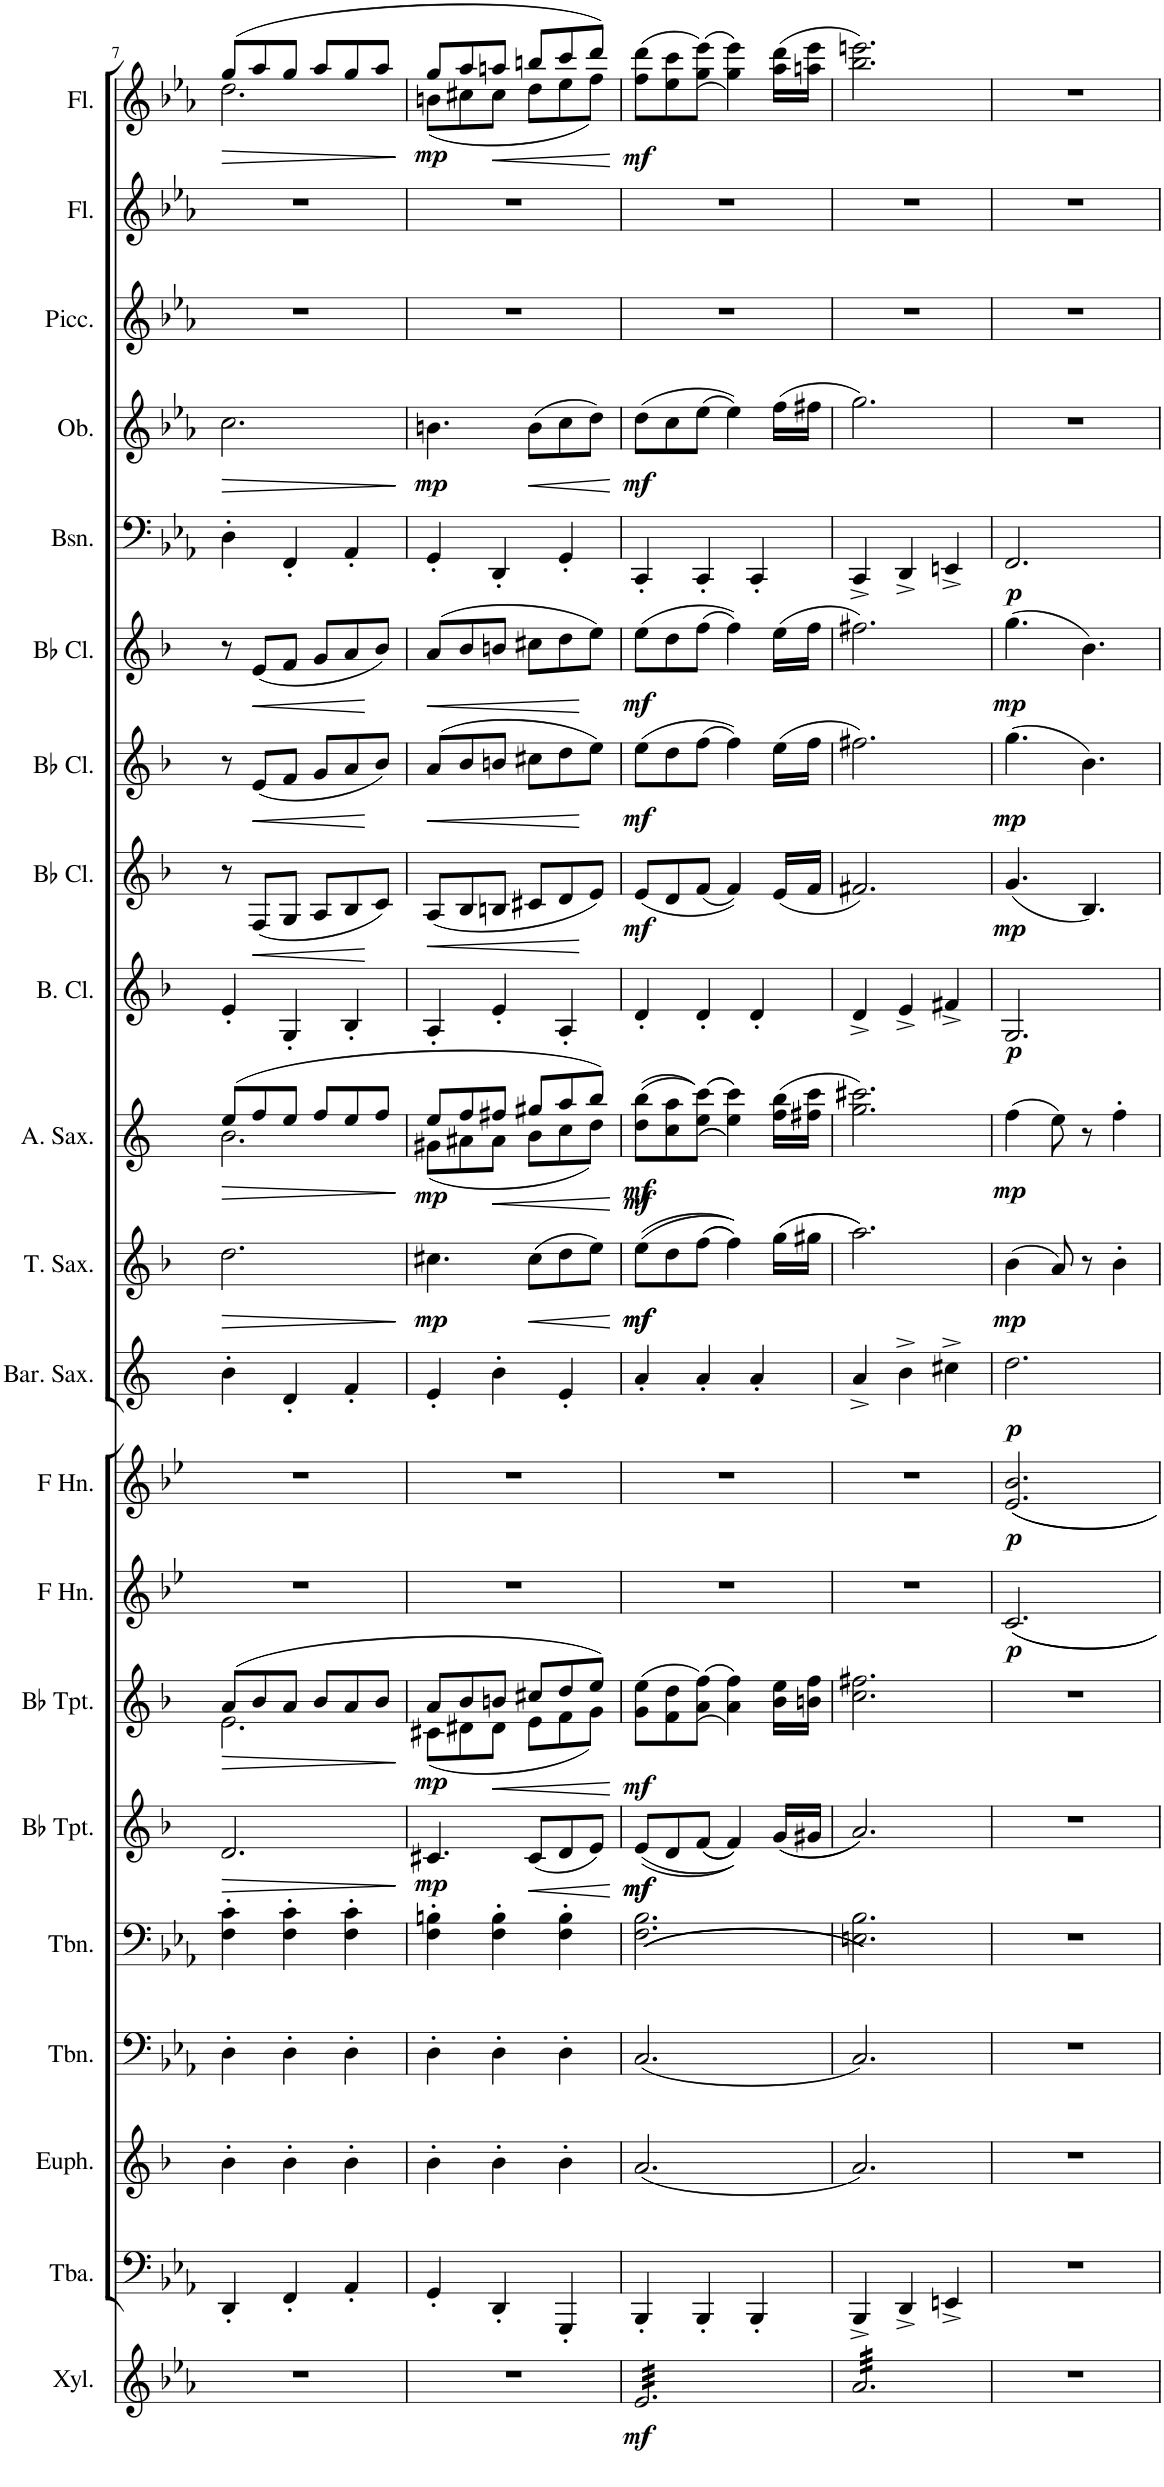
**kern	**dynam	**kern	**kern	**kern	**kern	**kern	**dynam	**kern	**dynam	**kern	**dynam	**kern	**dynam	**kern	**dynam	**kern	**dynam	**kern	**dynam	**kern	**dynam	**kern	**dynam	**kern	**dynam	**kern	**dynam	**kern	**dynam	**kern	**dynam	**kern	**kern	**kern	**dynam
*part21	*part21	*part20	*part19	*part18	*part17	*part16	*part16	*part15	*part15	*part14	*part14	*part13	*part13	*part12	*part12	*part11	*part11	*part10	*part10	*part9	*part9	*part8	*part8	*part7	*part7	*part6	*part6	*part5	*part5	*part4	*part4	*part3	*part2	*part1	*part1
*staff21	*staff21	*staff20	*staff19	*staff18	*staff17	*staff16	*staff16	*staff15	*staff15	*staff14	*staff14	*staff13	*staff13	*staff12	*staff12	*staff11	*staff11	*staff10	*staff10	*staff9	*staff9	*staff8	*staff8	*staff7	*staff7	*staff6	*staff6	*staff5	*staff5	*staff4	*staff4	*staff3	*staff2	*staff1	*staff1
*I"Xylophone	*	*I"Tuba	*I"Eufonio	*I"Trombon 3	*I"Trombon 1-2	*I"Trompeta Bb 3	*	*I"Trompeta Bb 1-2	*	*I"Corno Fa 3	*	*I"Corno Fa 1-2	*	*I"Saxofon Baritono	*	*I"Saxofon Tenor	*	*I"Saxofon alto	*	*I"Clarinete bajo	*	*I"Clarinete Bb 3	*	*I"Clarinete Bb 2	*	*I"Clarinete Bb 1	*	*I"Fagot	*	*I"Oboe	*	*I"Piccolo	*I"Flauta 3	*I"Flauta 1-2	*
*I'Xyl.	*	*I'Tba.	*	*I'Tbn.	*I'Tbn.	*	*	*	*	*	*	*	*	*	*	*	*	*	*	*	*	*	*	*	*	*	*	*	*	*I'Ob.	*	*I'Picc.	*I'Fl.	*I'Fl.	*
!!LO:PB:g=z
*clefG2	*	*clefF4	*clefG2	*clefF4	*clefF4	*clefG2	*	*clefG2	*	*clefG2	*	*clefG2	*	*clefG2	*	*clefG2	*	*clefG2	*	*clefG2	*	*clefG2	*	*clefG2	*	*clefG2	*	*clefF4	*	*clefG2	*	*clefG2	*clefG2	*clefG2	*
*Trd-7c-12	*	*	*Trd8c14	*	*	*Trd1c2	*	*Trd1c2	*	*Trd4c7	*	*Trd4c7	*	*Trd12c21	*	*Trd8c14	*	*Trd5c9	*	*Trd8c14	*	*Trd1c2	*	*Trd1c2	*	*Trd1c2	*	*	*	*	*	*Trd-7c-12	*	*	*
*k[b-e-a-]	*	*k[b-e-a-]	*k[b-]	*k[b-e-a-]	*k[b-e-a-]	*k[b-]	*	*k[b-]	*	*k[b-e-]	*	*k[b-e-]	*	*k[]	*	*k[b-]	*	*k[]	*	*k[b-]	*	*k[b-]	*	*k[b-]	*	*k[b-]	*	*k[b-e-a-]	*	*k[b-e-a-]	*	*k[b-e-a-]	*k[b-e-a-]	*k[b-e-a-]	*
*M6/8	*	*M6/8	*M6/8	*M6/8	*M6/8	*M6/8	*	*M6/8	*	*M6/8	*	*M6/8	*	*M6/8	*	*M6/8	*	*M6/8	*	*M6/8	*	*M6/8	*	*M6/8	*	*M6/8	*	*M6/8	*	*M6/8	*	*M6/8	*M6/8	*M6/8	*
=7	=7	=7	=7	=7	=7	=7	=7	=7	=7	=7	=7	=7	=7	=7	=7	=7	=7	=7	=7	=7	=7	=7	=7	=7	=7	=7	=7	=7	=7	=7	=7	=7	=7	=7	=7
!	!	!	!	!	!	!	!LO:HP:b	!	!LO:HP:b	!	!	!	!	!	!	!	!LO:HP:b	!	!LO:HP:b	!	!	!	!	!	!	!	!	!	!	!	!LO:HP:b	!	!	!	!LO:HP:b
*	*	*	*	*	*	*	*	*^	*	*	*	*	*	*	*	*	*	*^	*	*	*	*	*	*	*	*	*	*	*	*	*	*	*	*^	*
2.r	.	4DD'/	4b-'\	4D'\	4F\' 4c\'	2.d/	>	(8a/L	2.e\	>	2.r	.	2.r	.	4b'\	.	2.dd\	>	(8ee/L	2.b\	>	4e'/	.	8r	.	8r	.	8r	.	4D'\	.	2.cc\	>	2.r	2.r	(8gg/L	2.dd\	>
!	!	!	!	!	!	!	!	!	!	!	!	!	!	!	!	!	!	!	!	!	!	!	!	!	!LO:HP:b	!	!LO:HP:b	!	!LO:HP:b	!	!	!	!	!	!	!	!	!
.	.	.	.	.	.	.	.	8b-/	.	.	.	.	.	.	.	.	.	.	8ff/	.	.	.	.	(8F/L	<	(8e/L	<	(8e/L	<	.	.	.	.	.	.	8aa-/	.	.
.	.	4FF'/	4b-'\	4D'\	4F\' 4c\'	.	.	8a/J	.	.	.	.	.	.	4d'/	.	.	.	8ee/J	.	.	4G'/	.	8G/J	.	8f/J	.	8f/J	.	4FF'/	.	.	.	.	.	8gg/J	.	.
.	.	.	.	.	.	.	.	8b-/L	.	.	.	.	.	.	.	.	.	.	8ff/L	.	.	.	.	8A/L	.	8g/L	.	8g/L	.	.	.	.	.	.	.	8aa-/L	.	.
.	.	4AA-'/	4b-'\	4D'\	4F\' 4c\'	.	.	8a/	.	.	.	.	.	.	4f'/	.	.	.	8ee/	.	.	4B-'/	.	8B-/	.	8a/	.	8a/	.	4AA-'/	.	.	.	.	.	8gg/	.	.
.	.	.	.	.	.	.	.	8b-/J	.	.	.	.	.	.	.	.	.	.	8ff/J	.	.	.	.	8c/J)	[	8b-/J)	[	8b-/J)	[	.	.	.	.	.	.	8aa-/J	.	.
*	*	*	*	*	*	*	*	*v	*v	*	*	*	*	*	*	*	*	*	*v	*v	*	*	*	*	*	*	*	*	*	*	*	*	*	*	*	*v	*v	*
.	.	.	.	.	.	.	]	.	]	.	.	.	.	.	.	.	]	.	]	.	.	.	.	.	.	.	.	.	.	.	]	.	.	.	]
=8	=8	=8	=8	=8	=8	=8	=8	=8	=8	=8	=8	=8	=8	=8	=8	=8	=8	=8	=8	=8	=8	=8	=8	=8	=8	=8	=8	=8	=8	=8	=8	=8	=8	=8	=8
*	*	*	*	*	*	*	*	*^	*	*	*	*	*	*	*	*	*	*^	*	*	*	*	*	*	*	*	*	*	*	*	*	*	*	*	*
!	!	!	!	!	!	!	!LO:DY:b	!	!	!LO:DY:b	!	!	!	!	!	!	!	!LO:DY:b	!	!	!LO:DY:b	!	!	!	!LO:HP:b	!	!LO:HP:b	!	!LO:HP:b	!	!	!	!LO:DY:b	!	!	!	!LO:DY:b
*	*	*	*	*	*	*	*	*	*	*	*	*	*	*	*	*	*	*	*	*	*	*	*	*	*	*	*	*	*	*	*	*	*	*	*	*^	*
2.r	.	4GG'/	4b-'\	4D'\	4F\' 4Bn\'	4.c#X/	mp	8a/L	(8c#X\L	mp	2.r	.	2.r	.	4e'/	.	4.cc#X\	mp	8ee/L	(8g#X\L	mp	4A'/	.	(8A/L	<	(8a/L	<	(8a/L	<	4GG'/	.	4.bn\	mp	2.r	2.r	8gg/L	(8bn\L	mp
.	.	.	.	.	.	.	.	8b-/	8d#X\	.	.	.	.	.	.	.	.	.	8ff/	8a#X\	.	.	.	8B-/	.	8b-/	.	8b-/	.	.	.	.	.	.	.	8aa-/	8cc#X\	.
!	!	!	!	!	!	!	!	!	!	!LO:HP:b	!	!	!	!	!	!	!	!	!	!	!LO:HP:b	!	!	!	!	!	!	!	!	!	!	!	!	!	!	!	!	!LO:HP:b
.	.	4DD'/	4b-'\	4D'\	4F\' 4B\'	.	.	8bn/J	8d#\J	<	.	.	.	.	4b'\	.	.	.	8ff#X/J	8a#\J	<	4e'/	.	8Bn/J	.	8bn/J	.	8bn/J	.	4DD'/	.	.	.	.	.	8aan/J	8cc#\J	<
!	!	!	!	!	!	!	!LO:HP:b	!	!	!	!	!	!	!	!	!	!	!LO:HP:b	!	!	!	!	!	!	!	!	!	!	!	!	!	!	!LO:HP:b	!	!	!	!	!
.	.	.	.	.	.	(8c#/L	<	8cc#X/L	8e\L	.	.	.	.	.	.	.	(8cc#\L	<	8gg#X/L	8b\L	.	.	.	8c#X/L	.	8cc#X\L	.	8cc#X\L	.	.	.	(8b\L	<	.	.	8bbn/L	8dd\L	.
.	.	4GGG'/	4b-'\	4D'\	4F\' 4B\'	8d/	.	8dd/	8f\	.	.	.	.	.	4e'/	.	8dd\	.	8aa/	8cc\	.	4A'/	.	8d/	.	8dd\	.	8dd\	.	4GG'/	.	8cc\	.	.	.	8ccc/	8ee-\	.
.	.	.	.	.	.	8e/J)	.	8ee/J)	8g\J)	.	.	.	.	.	.	.	8ee\J)	.	8bb/J)	8dd\J)	.	.	.	8e/J)	[	8ee\J)	[	8ee\J)	[	.	.	8dd\J)	.	.	.	8ddd/J)	8ff\J)	.
*	*	*	*	*	*	*	*	*v	*v	*	*	*	*	*	*	*	*	*	*v	*v	*	*	*	*	*	*	*	*	*	*	*	*	*	*	*	*v	*v	*
.	.	.	.	.	.	.	[	.	[	.	.	.	.	.	.	.	[	.	[	.	.	.	.	.	.	.	.	.	.	.	[	.	.	.	[
=9	=9	=9	=9	=9	=9	=9	=9	=9	=9	=9	=9	=9	=9	=9	=9	=9	=9	=9	=9	=9	=9	=9	=9	=9	=9	=9	=9	=9	=9	=9	=9	=9	=9	=9	=9
!	!LO:DY:b	!	!	!	!	!	!LO:DY:b	!	!	!	!	!	!	!	!	!	!	!	!	!	!	!	!	!	!	!	!	!	!	!	!	!	!	!	!
!	!	!	!	!	!	!	!LO:DY:n=1:b	!	!LO:DY:b	!	!	!	!	!	!	!	!LO:DY:b	!	!	!	!	!	!	!	!	!	!	!	!	!	!	!	!	!	!
!	!	!	!	!	!	!	!	!	!	!	!	!	!	!	!	!	!LO:DY:n=1:b	!	!LO:DY:b	!	!	!	!	!	!	!	!	!	!	!	!	!	!	!	!
!	!	!	!	!	!	!	!	!	!	!	!	!	!	!	!	!	!	!	!LO:DY:n=1:b	!	!	!	!LO:DY:b	!	!LO:DY:b	!	!LO:DY:b	!	!	!	!LO:DY:b	!	!	!	!LO:DY:b
*tremolo	*	*	*	*	*	*	*	*	*	*	*	*	*	*	*	*	*	*	*	*	*	*	*	*	*	*	*	*	*	*	*	*	*	*	*
32e-/LLL	mf	4BBB-'/	(2.a/	(2.C/	((2.F\ 2.B-\	((8e/L	mf mf	(8g\ 8ee\L	mf	2.r	.	2.r	.	4a'/	.	((8ee\L	mf mf	((8dd\ 8bb\L	mf mf	4d'/	.	(8e/L	mf	(8ee\L	mf	(8ee\L	mf	4CC'/	.	(8dd\L	mf	2.r	2.r	(8ff\ 8ddd\L	mf
32e-/	.	.	.	.	.	.	.	.	.	.	.	.	.	.	.	.	.	.	.	.	.	.	.	.	.	.	.	.	.	.	.	.	.	.	.
32e-/	.	.	.	.	.	.	.	.	.	.	.	.	.	.	.	.	.	.	.	.	.	.	.	.	.	.	.	.	.	.	.	.	.	.	.
32e-/	.	.	.	.	.	.	.	.	.	.	.	.	.	.	.	.	.	.	.	.	.	.	.	.	.	.	.	.	.	.	.	.	.	.	.
32e-/	.	.	.	.	.	8d/	.	8f\ 8dd\	.	.	.	.	.	.	.	8dd\	.	8cc\ 8aa\	.	.	.	8d/	.	8dd\	.	8dd\	.	.	.	8cc\	.	.	.	8ee-\ 8ccc\	.
32e-/	.	.	.	.	.	.	.	.	.	.	.	.	.	.	.	.	.	.	.	.	.	.	.	.	.	.	.	.	.	.	.	.	.	.	.
32e-/	.	.	.	.	.	.	.	.	.	.	.	.	.	.	.	.	.	.	.	.	.	.	.	.	.	.	.	.	.	.	.	.	.	.	.
32e-/	.	.	.	.	.	.	.	.	.	.	.	.	.	.	.	.	.	.	.	.	.	.	.	.	.	.	.	.	.	.	.	.	.	.	.
32e-/	.	4BBB-'/	.	.	.	((8f/J	.	((8a\ 8ff\J)	.	.	.	.	.	4a'/	.	((8ff\J	.	((((8ee\ 8ccc\J))	.	4d'/	.	(8f/J	.	(8ff\J	.	(8ff\J	.	4CC'/	.	(8ee-\J	.	.	.	((8gg\ 8eee-\J)	.
32e-/	.	.	.	.	.	.	.	.	.	.	.	.	.	.	.	.	.	.	.	.	.	.	.	.	.	.	.	.	.	.	.	.	.	.	.
32e-/	.	.	.	.	.	.	.	.	.	.	.	.	.	.	.	.	.	.	.	.	.	.	.	.	.	.	.	.	.	.	.	.	.	.	.
32e-/	.	.	.	.	.	.	.	.	.	.	.	.	.	.	.	.	.	.	.	.	.	.	.	.	.	.	.	.	.	.	.	.	.	.	.
32e-/	.	.	.	.	.	4f/))))	.	4a\ 4ff\))	.	.	.	.	.	.	.	4ff\))))	.	4ee\ 4ccc\))))	.	.	.	4f/))	.	4ff\))	.	4ff\))	.	.	.	4ee-\))	.	.	.	4gg\ 4eee-\))	.
32e-/	.	.	.	.	.	.	.	.	.	.	.	.	.	.	.	.	.	.	.	.	.	.	.	.	.	.	.	.	.	.	.	.	.	.	.
32e-/	.	.	.	.	.	.	.	.	.	.	.	.	.	.	.	.	.	.	.	.	.	.	.	.	.	.	.	.	.	.	.	.	.	.	.
32e-/	.	.	.	.	.	.	.	.	.	.	.	.	.	.	.	.	.	.	.	.	.	.	.	.	.	.	.	.	.	.	.	.	.	.	.
32e-/	.	4BBB-'/	.	.	.	.	.	.	.	.	.	.	.	4a'/	.	.	.	.	.	4d'/	.	.	.	.	.	.	.	4CC'/	.	.	.	.	.	.	.
32e-/	.	.	.	.	.	.	.	.	.	.	.	.	.	.	.	.	.	.	.	.	.	.	.	.	.	.	.	.	.	.	.	.	.	.	.
32e-/	.	.	.	.	.	.	.	.	.	.	.	.	.	.	.	.	.	.	.	.	.	.	.	.	.	.	.	.	.	.	.	.	.	.	.
32e-/	.	.	.	.	.	.	.	.	.	.	.	.	.	.	.	.	.	.	.	.	.	.	.	.	.	.	.	.	.	.	.	.	.	.	.
32e-/	.	.	.	.	.	((16g/LL	.	16b-\ 16ee\LL	.	.	.	.	.	.	.	((16gg\LL	.	(16ff\ 16bb\LL	.	.	.	(16e/LL	.	(16ee\LL	.	(16ee\LL	.	.	.	(16ff\LL	.	.	.	(16aa-\ 16ddd\LL	.
32e-/	.	.	.	.	.	.	.	.	.	.	.	.	.	.	.	.	.	.	.	.	.	.	.	.	.	.	.	.	.	.	.	.	.	.	.
32e-/	.	.	.	.	.	16g#X/JJ	.	16bn\ 16ff\JJ	.	.	.	.	.	.	.	16gg#X\JJ	.	16ff#X\ 16ccc\JJ	.	.	.	16f/JJ	.	16ff\JJ	.	16ff\JJ	.	.	.	16ff#X\JJ	.	.	.	16aan\ 16eee-\JJ	.
32e-/JJJ	.	.	.	.	.	.	.	.	.	.	.	.	.	.	.	.	.	.	.	.	.	.	.	.	.	.	.	.	.	.	.	.	.	.	.
=10	=10	=10	=10	=10	=10	=10	=10	=10	=10	=10	=10	=10	=10	=10	=10	=10	=10	=10	=10	=10	=10	=10	=10	=10	=10	=10	=10	=10	=10	=10	=10	=10	=10	=10	=10
32a-/LLL	.	4BBB-^/	2.a/)	2.C/)	2.En\ 2.B-\))	2.a/))	.	2.cc\ 2.ff#X\	.	2.r	.	2.r	.	4a^/	.	2.aa\))	.	2.gg\ 2.ccc#X\)	.	4d^/	.	2.f#X/)	.	2.ff#X\)	.	2.ff#X\)	.	4CC^/	.	2.gg\)	.	2.r	2.r	2.bb-\ 2.eeen\)	.
32a-/	.	.	.	.	.	.	.	.	.	.	.	.	.	.	.	.	.	.	.	.	.	.	.	.	.	.	.	.	.	.	.	.	.	.	.
32a-/	.	.	.	.	.	.	.	.	.	.	.	.	.	.	.	.	.	.	.	.	.	.	.	.	.	.	.	.	.	.	.	.	.	.	.
32a-/	.	.	.	.	.	.	.	.	.	.	.	.	.	.	.	.	.	.	.	.	.	.	.	.	.	.	.	.	.	.	.	.	.	.	.
32a-/	.	.	.	.	.	.	.	.	.	.	.	.	.	.	.	.	.	.	.	.	.	.	.	.	.	.	.	.	.	.	.	.	.	.	.
32a-/	.	.	.	.	.	.	.	.	.	.	.	.	.	.	.	.	.	.	.	.	.	.	.	.	.	.	.	.	.	.	.	.	.	.	.
32a-/	.	.	.	.	.	.	.	.	.	.	.	.	.	.	.	.	.	.	.	.	.	.	.	.	.	.	.	.	.	.	.	.	.	.	.
32a-/	.	.	.	.	.	.	.	.	.	.	.	.	.	.	.	.	.	.	.	.	.	.	.	.	.	.	.	.	.	.	.	.	.	.	.
32a-/	.	4DD^/	.	.	.	.	.	.	.	.	.	.	.	4b^\	.	.	.	.	.	4e^/	.	.	.	.	.	.	.	4DD^/	.	.	.	.	.	.	.
32a-/	.	.	.	.	.	.	.	.	.	.	.	.	.	.	.	.	.	.	.	.	.	.	.	.	.	.	.	.	.	.	.	.	.	.	.
32a-/	.	.	.	.	.	.	.	.	.	.	.	.	.	.	.	.	.	.	.	.	.	.	.	.	.	.	.	.	.	.	.	.	.	.	.
32a-/	.	.	.	.	.	.	.	.	.	.	.	.	.	.	.	.	.	.	.	.	.	.	.	.	.	.	.	.	.	.	.	.	.	.	.
32a-/	.	.	.	.	.	.	.	.	.	.	.	.	.	.	.	.	.	.	.	.	.	.	.	.	.	.	.	.	.	.	.	.	.	.	.
32a-/	.	.	.	.	.	.	.	.	.	.	.	.	.	.	.	.	.	.	.	.	.	.	.	.	.	.	.	.	.	.	.	.	.	.	.
32a-/	.	.	.	.	.	.	.	.	.	.	.	.	.	.	.	.	.	.	.	.	.	.	.	.	.	.	.	.	.	.	.	.	.	.	.
32a-/	.	.	.	.	.	.	.	.	.	.	.	.	.	.	.	.	.	.	.	.	.	.	.	.	.	.	.	.	.	.	.	.	.	.	.
32a-/	.	4EEn^/	.	.	.	.	.	.	.	.	.	.	.	4cc#X^\	.	.	.	.	.	4f#X^/	.	.	.	.	.	.	.	4EEn^/	.	.	.	.	.	.	.
32a-/	.	.	.	.	.	.	.	.	.	.	.	.	.	.	.	.	.	.	.	.	.	.	.	.	.	.	.	.	.	.	.	.	.	.	.
32a-/	.	.	.	.	.	.	.	.	.	.	.	.	.	.	.	.	.	.	.	.	.	.	.	.	.	.	.	.	.	.	.	.	.	.	.
32a-/	.	.	.	.	.	.	.	.	.	.	.	.	.	.	.	.	.	.	.	.	.	.	.	.	.	.	.	.	.	.	.	.	.	.	.
32a-/	.	.	.	.	.	.	.	.	.	.	.	.	.	.	.	.	.	.	.	.	.	.	.	.	.	.	.	.	.	.	.	.	.	.	.
32a-/	.	.	.	.	.	.	.	.	.	.	.	.	.	.	.	.	.	.	.	.	.	.	.	.	.	.	.	.	.	.	.	.	.	.	.
32a-/	.	.	.	.	.	.	.	.	.	.	.	.	.	.	.	.	.	.	.	.	.	.	.	.	.	.	.	.	.	.	.	.	.	.	.
32a-/JJJ	.	.	.	.	.	.	.	.	.	.	.	.	.	.	.	.	.	.	.	.	.	.	.	.	.	.	.	.	.	.	.	.	.	.	.
*Xtremolo	*	*	*	*	*	*	*	*	*	*	*	*	*	*	*	*	*	*	*	*	*	*	*	*	*	*	*	*	*	*	*	*	*	*	*
=11	=11	=11	=11	=11	=11	=11	=11	=11	=11	=11	=11	=11	=11	=11	=11	=11	=11	=11	=11	=11	=11	=11	=11	=11	=11	=11	=11	=11	=11	=11	=11	=11	=11	=11	=11
!	!	!	!	!	!	!	!	!	!	!	!LO:DY:b	!	!LO:DY:b	!	!LO:DY:b	!	!LO:DY:b	!	!LO:DY:b	!	!LO:DY:b	!	!LO:DY:b	!	!LO:DY:b	!	!LO:DY:b	!	!LO:DY:b	!	!	!	!	!	!
2.r	.	2.r	2.r	2.r	2.r	2.r	.	2.r	.	2.c/	p	2.e-/ 2.b-/	p	2.dd\	p	(4b-\	mp	(4ff\	mp	2.G/	p	(4.g/	mp	(4.gg\	mp	(4.gg\	mp	2.FF/	p	2.r	.	2.r	2.r	2.r	.
.	.	.	.	.	.	.	.	.	.	.	.	.	.	.	.	8a/)	.	8ee\)	.	.	.	.	.	.	.	.	.	.	.	.	.	.	.	.	.
.	.	.	.	.	.	.	.	.	.	.	.	.	.	.	.	8r	.	8r	.	.	.	4.B-/)	.	4.b-\)	.	4.b-\)	.	.	.	.	.	.	.	.	.
.	.	.	.	.	.	.	.	.	.	.	.	.	.	.	.	4b-'\	.	4ff'\	.	.	.	.	.	.	.	.	.	.	.	.	.	.	.	.	.
=	=	=	=	=	=	=	=	=	=	=	=	=	=	=	=	=	=	=	=	=	=	=	=	=	=	=	=	=	=	=	=	=	=	=	=
*-	*-	*-	*-	*-	*-	*-	*-	*-	*-	*-	*-	*-	*-	*-	*-	*-	*-	*-	*-	*-	*-	*-	*-	*-	*-	*-	*-	*-	*-	*-	*-	*-	*-	*-	*-
